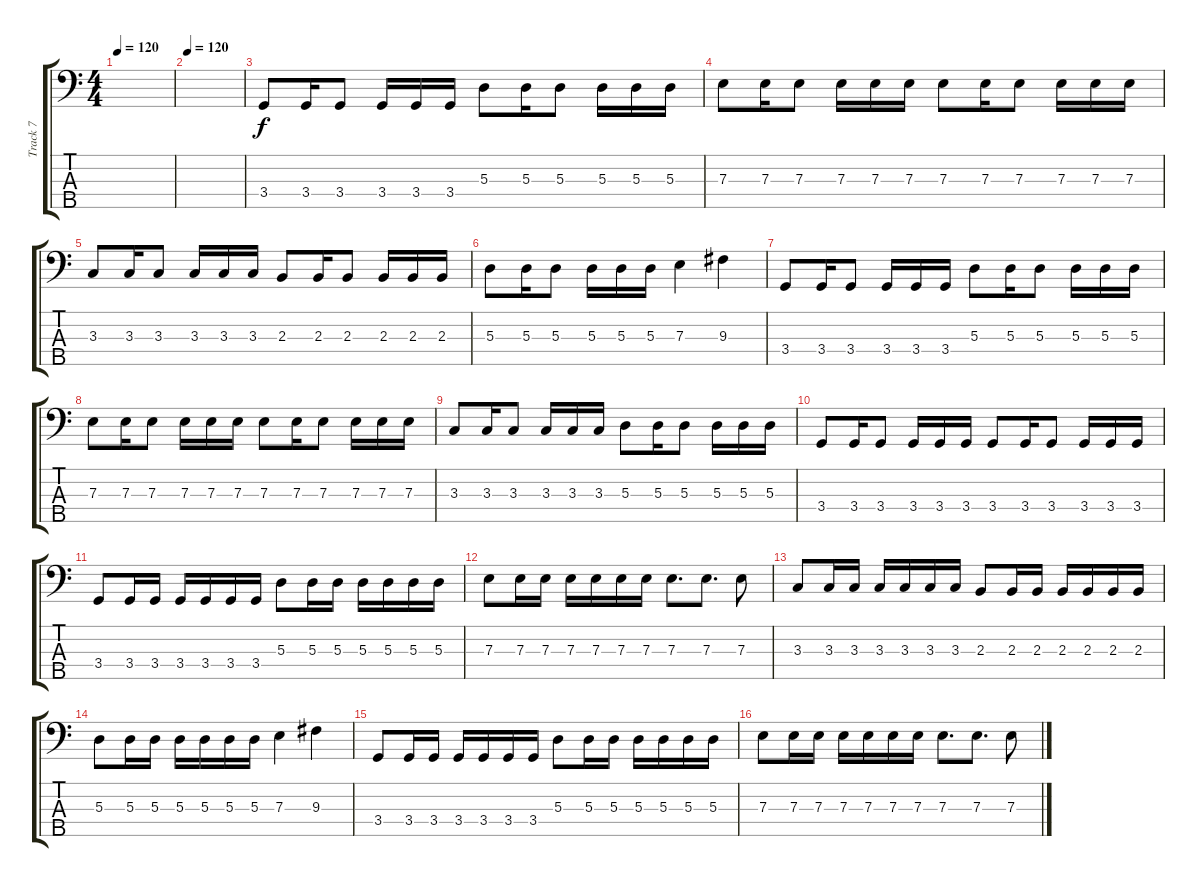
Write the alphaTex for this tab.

\track ("Track 7" "Track 7") {instrument electricbasspick}
\staff {score tabs}
\tuning (G2 D2 A1 E1 B0) {hide}
\ts (4 4)
\tempo 120
\clef f4
\ks c
|
\tempo 120
|
3.4.8 3.4.16 3.4.8 3.4.16 3.4.16 3.4.16 5.3.8 5.3.16 5.3.8 5.3.16 5.3.16 5.3.16 |
7.3.8 7.3.16 7.3.8 7.3.16 7.3.16 7.3.16 7.3.8 7.3.16 7.3.8 7.3.16 7.3.16 7.3.16 |
3.3.8 3.3.16 3.3.8 3.3.16 3.3.16 3.3.16 2.3.8 2.3.16 2.3.8 2.3.16 2.3.16 2.3.16 |
5.3.8 5.3.16 5.3.8 5.3.16 5.3.16 5.3.16 7.3.4 9.3.4 |
3.4.8 3.4.16 3.4.8 3.4.16 3.4.16 3.4.16 5.3.8 5.3.16 5.3.8 5.3.16 5.3.16 5.3.16 |
7.3.8 7.3.16 7.3.8 7.3.16 7.3.16 7.3.16 7.3.8 7.3.16 7.3.8 7.3.16 7.3.16 7.3.16 |
3.3.8 3.3.16 3.3.8 3.3.16 3.3.16 3.3.16 5.3.8 5.3.16 5.3.8 5.3.16 5.3.16 5.3.16 |
3.4.8 3.4.16 3.4.8 3.4.16 3.4.16 3.4.16 3.4.8 3.4.16 3.4.8 3.4.16 3.4.16 3.4.16 |
3.4.8 3.4.16 3.4.16 3.4.16 3.4.16 3.4.16 3.4.16 5.3.8 5.3.16 5.3.16 5.3.16 5.3.16 5.3.16 5.3.16 |
7.3.8 7.3.16 7.3.16 7.3.16 7.3.16 7.3.16 7.3.16 7.3.8{d} 7.3.8{d} 7.3.8 |
3.3.8 3.3.16 3.3.16 3.3.16 3.3.16 3.3.16 3.3.16 2.3.8 2.3.16 2.3.16 2.3.16 2.3.16 2.3.16 2.3.16 |
5.3.8 5.3.16 5.3.16 5.3.16 5.3.16 5.3.16 5.3.16 7.3.4 9.3.4 |
3.4.8 3.4.16 3.4.16 3.4.16 3.4.16 3.4.16 3.4.16 5.3.8 5.3.16 5.3.16 5.3.16 5.3.16 5.3.16 5.3.16 |
7.3.8 7.3.16 7.3.16 7.3.16 7.3.16 7.3.16 7.3.16 7.3.8{d} 7.3.8{d} 7.3.8
